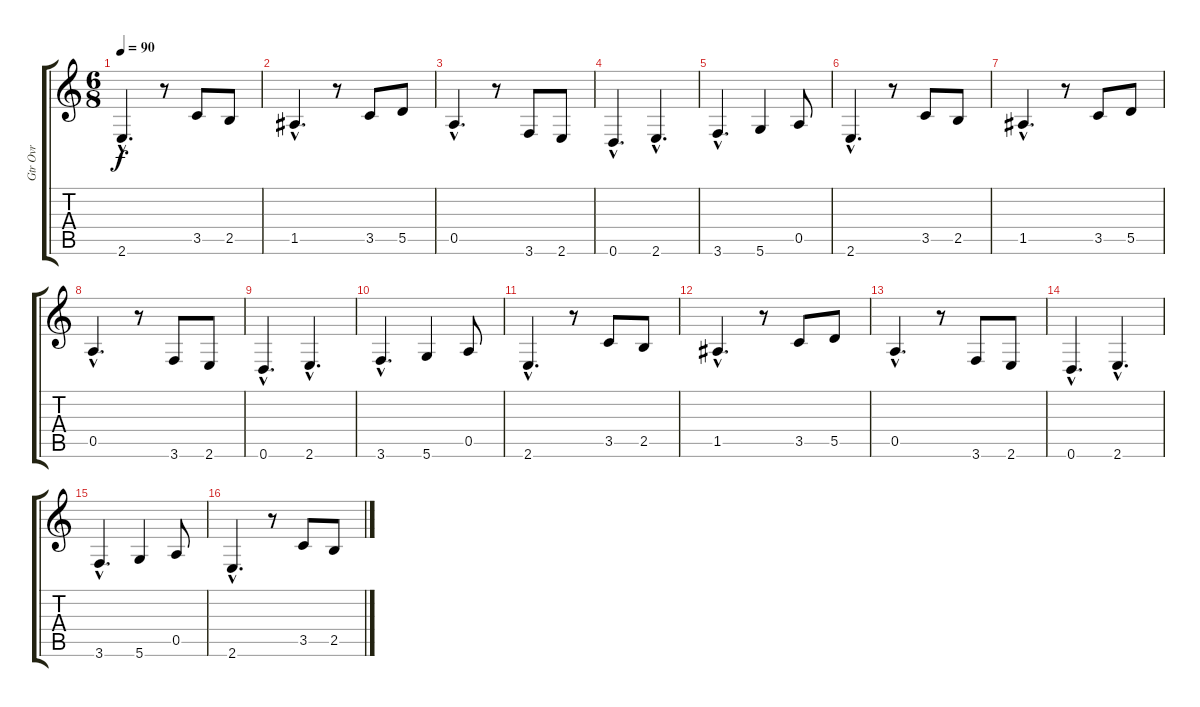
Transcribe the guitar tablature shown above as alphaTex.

\track ("Gtr Ovr" "Gtr Ovr") {instrument overdrivenguitar}
\staff {score tabs}
\tuning (E4 B3 G3 D3 A2 D2) {hide}
\ts (6 8)
\tempo 90
\clef g2
\ks c
2.6{hac}.4{d dy f} r.8 3.5.8 2.5.8 |
1.5{hac}.4{d} r.8 3.5.8 5.5.8 |
0.5{hac}.4{d} r.8 3.6.8 2.6.8 |
0.6{hac}.4{d} 2.6{hac}.4{d} |
3.6{hac}.4{d} 5.6.4 0.5.8 |
2.6{hac}.4{d} r.8 3.5.8 2.5.8 |
1.5{hac}.4{d} r.8 3.5.8 5.5.8 |
0.5{hac}.4{d} r.8 3.6.8 2.6.8 |
0.6{hac}.4{d} 2.6{hac}.4{d} |
3.6{hac}.4{d} 5.6.4 0.5.8 |
2.6{hac}.4{d} r.8 3.5.8 2.5.8 |
1.5{hac}.4{d} r.8 3.5.8 5.5.8 |
0.5{hac}.4{d} r.8 3.6.8 2.6.8 |
0.6{hac}.4{d} 2.6{hac}.4{d} |
3.6{hac}.4{d} 5.6.4 0.5.8 |
2.6{hac}.4{d} r.8 3.5.8 2.5.8
